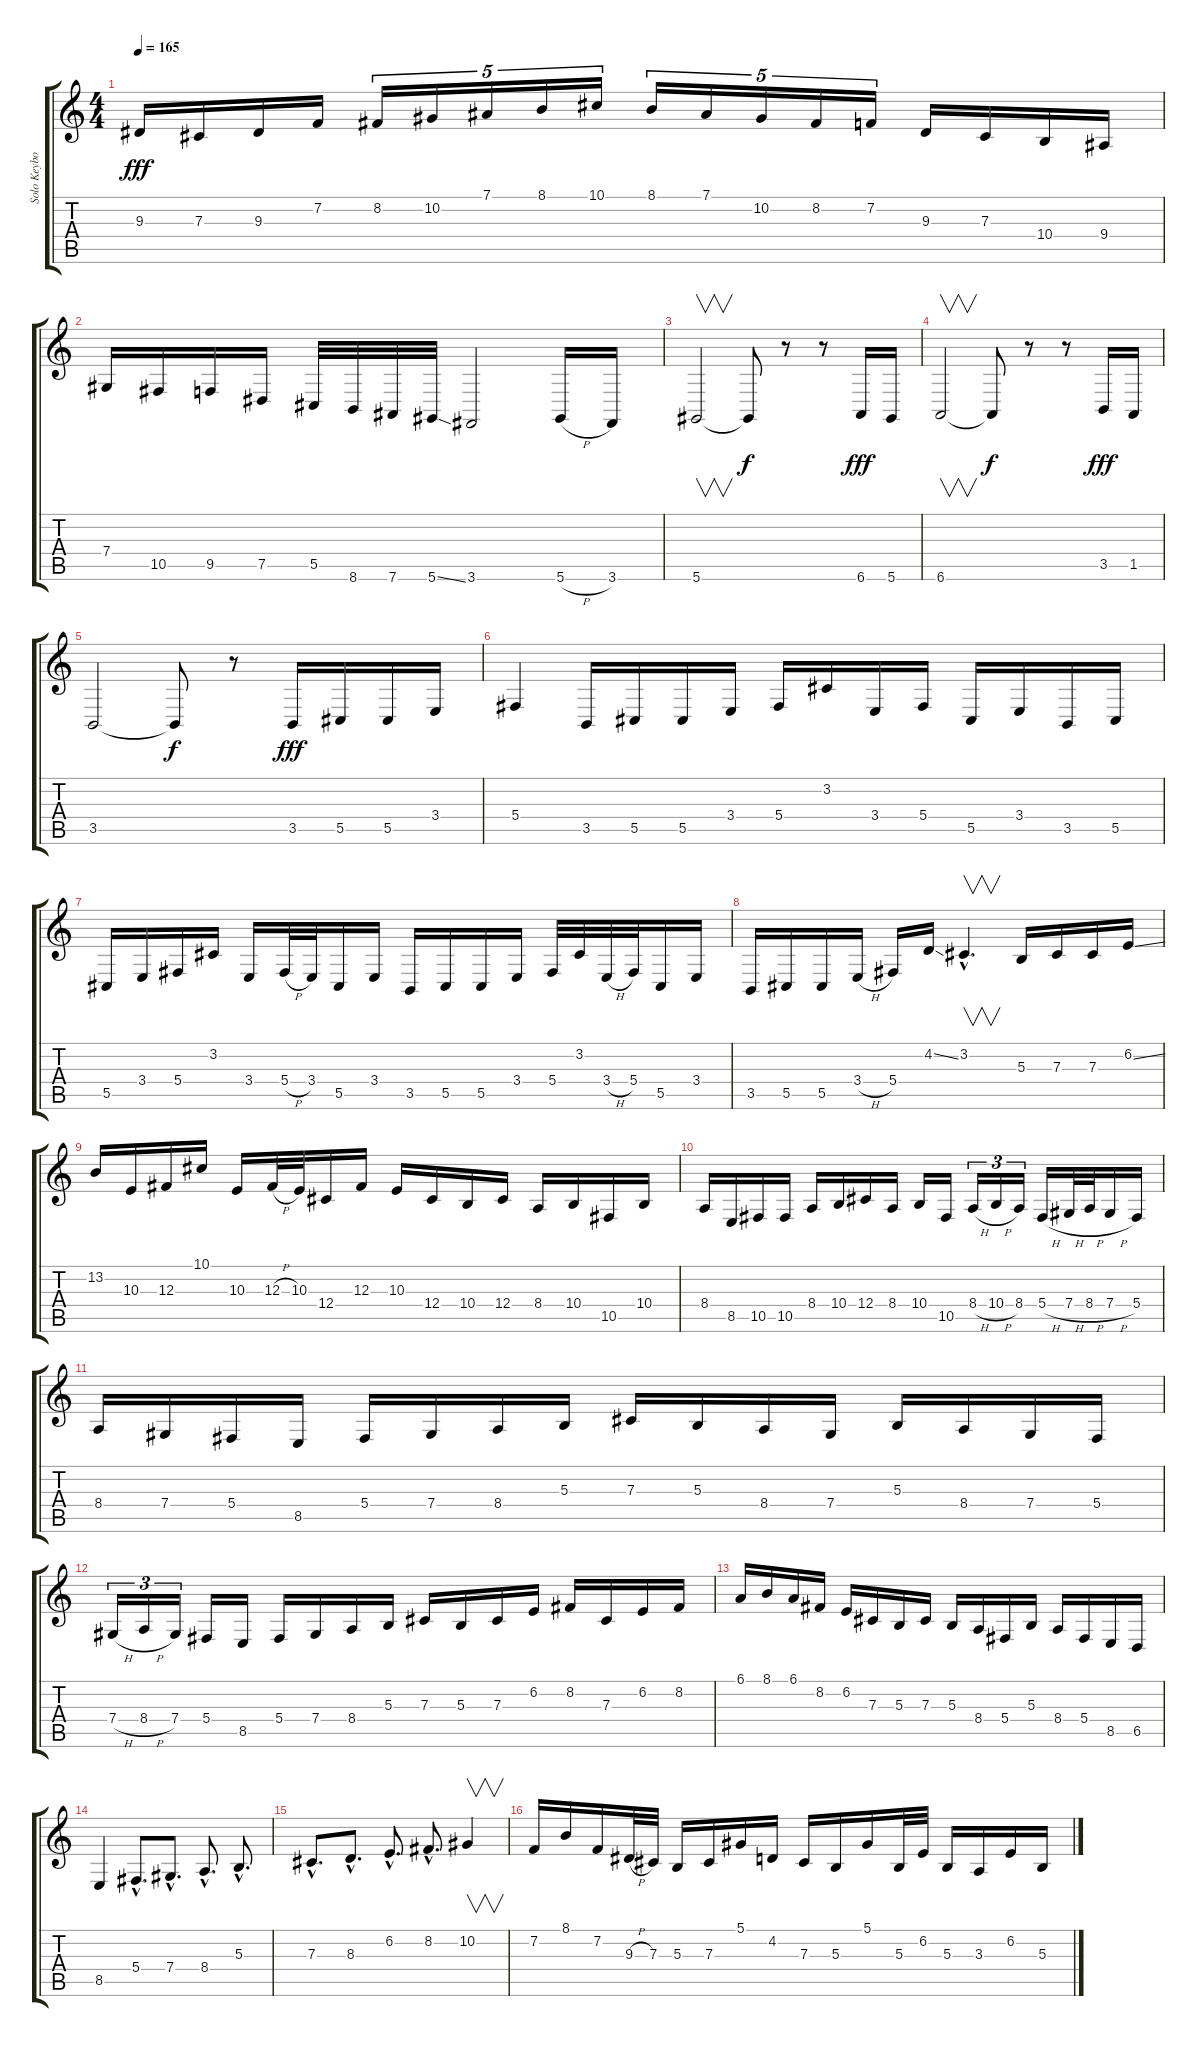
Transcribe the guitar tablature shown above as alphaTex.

\track ("Solo Keyboard" "Solo Keybo") {instrument lead8bassandlead}
\staff {score tabs}
\tuning (Eb4 Bb3 Gb3 Db3 Ab2 Eb2) {hide}
\ts (4 4)
\tempo 165
\clef g2
\ks c
9.3.16{dy fff} 7.3.16 9.3.16 7.2.16 8.2.16{tu (5 4)} 10.2.16{tu (5 4)} 7.1.16{tu (5 4)} 8.1.16{tu (5 4)} 10.1.16{tu (5 4)} 8.1.16{tu (5 4)} 7.1.16{tu (5 4)} 10.2.16{tu (5 4)} 8.2.16{tu (5 4)} 7.2.16{tu (5 4)} 9.3.16 7.3.16 10.4.16 9.4.16 |
7.4.16 10.5.16 9.5.16 7.5.16 5.5.32 8.6.32 7.6.32 5.6{ss}.32 3.6.2 5.6{h}.16 3.6.16 |
5.6.2{v} 5.6{t}.8{dy f} r.8 r.8 6.6.16{dy fff} 5.6.16 |
6.6.2{v} 6.6{t}.8{dy f} r.8 r.8 3.5.16{dy fff} 1.5.16 |
3.5.2 3.5{t}.8{dy f} r.8 3.5.16{dy fff} 5.5.16 5.5.16 3.4.16 |
5.4.4 3.5.16 5.5.16 5.5.16 3.4.16 5.4.16 3.2.16 3.4.16 5.4.16 5.5.16 3.4.16 3.5.16 5.5.16 |
5.5.16 3.4.16 5.4.16 3.2.16 3.4.16 5.4{h}.32 3.4.32 5.5.16 3.4.16 3.5.16 5.5.16 5.5.16 3.4.16 5.4.32 3.2.32 3.4{h}.32 5.4.32 5.5.16 3.4.16 |
3.5.16 5.5.16 5.5.16 3.4{h}.16 5.4.16 4.2{ss}.16 3.2{hac}.4{v d} 5.3.16 7.3.16 7.3.16 6.2{ss}.16 |
13.2.16 10.3.16 12.3.16 10.1.16 10.3.16 12.3{h}.32 10.3.32 12.4.16 12.3.16 10.3.16 12.4.16 10.4.16 12.4.16 8.4.16 10.4.16 10.5.16 10.4.16 |
8.4.16 8.5.16 10.5.16 10.5.16 8.4.16 10.4.16 12.4.16 8.4.16 10.4.16 10.5.16 8.4{h}.16{tu (3 2)} 10.4{h}.16{tu (3 2)} 8.4.16{tu (3 2)} 5.4{h}.16 7.4{h}.32 8.4{h}.32 7.4{h}.16 5.4.16 |
8.4.16 7.4.16 5.4.16 8.5.16 5.4.16 7.4.16 8.4.16 5.3.16 7.3.16 5.3.16 8.4.16 7.4.16 5.3.16 8.4.16 7.4.16 5.4.16 |
7.4{h}.16{tu (3 2)} 8.4{h}.16{tu (3 2)} 7.4.16{tu (3 2)} 5.4.16 8.5.16 5.4.16 7.4.16 8.4.16 5.3.16 7.3.16 5.3.16 7.3.16 6.2.16 8.2.16 7.3.16 6.2.16 8.2.16 |
6.1.16 8.1.16 6.1.16 8.2.16 6.2.16 7.3.16 5.3.16 7.3.16 5.3.16 8.4.16 5.4.16 5.3.16 8.4.16 5.4.16 8.5.16 6.5.16 |
8.5.4 5.4{hac}.8{d} 7.4{hac}.8{d} 8.4{hac}.8{d} 5.3{hac}.8{d} |
7.3{hac}.8{d} 8.3{hac}.8{d} 6.2{hac}.8{d} 8.2{hac}.8{d} 10.2.4{v} |
7.2.16 8.1.16 7.2.16 9.3{h}.32 7.3.32 5.3.16 7.3.16 5.1.16 4.2.16 7.3.16 5.3.16 5.1.16 5.3.32 6.2.32 5.3.16 3.3.16 6.2.16 5.3.16
